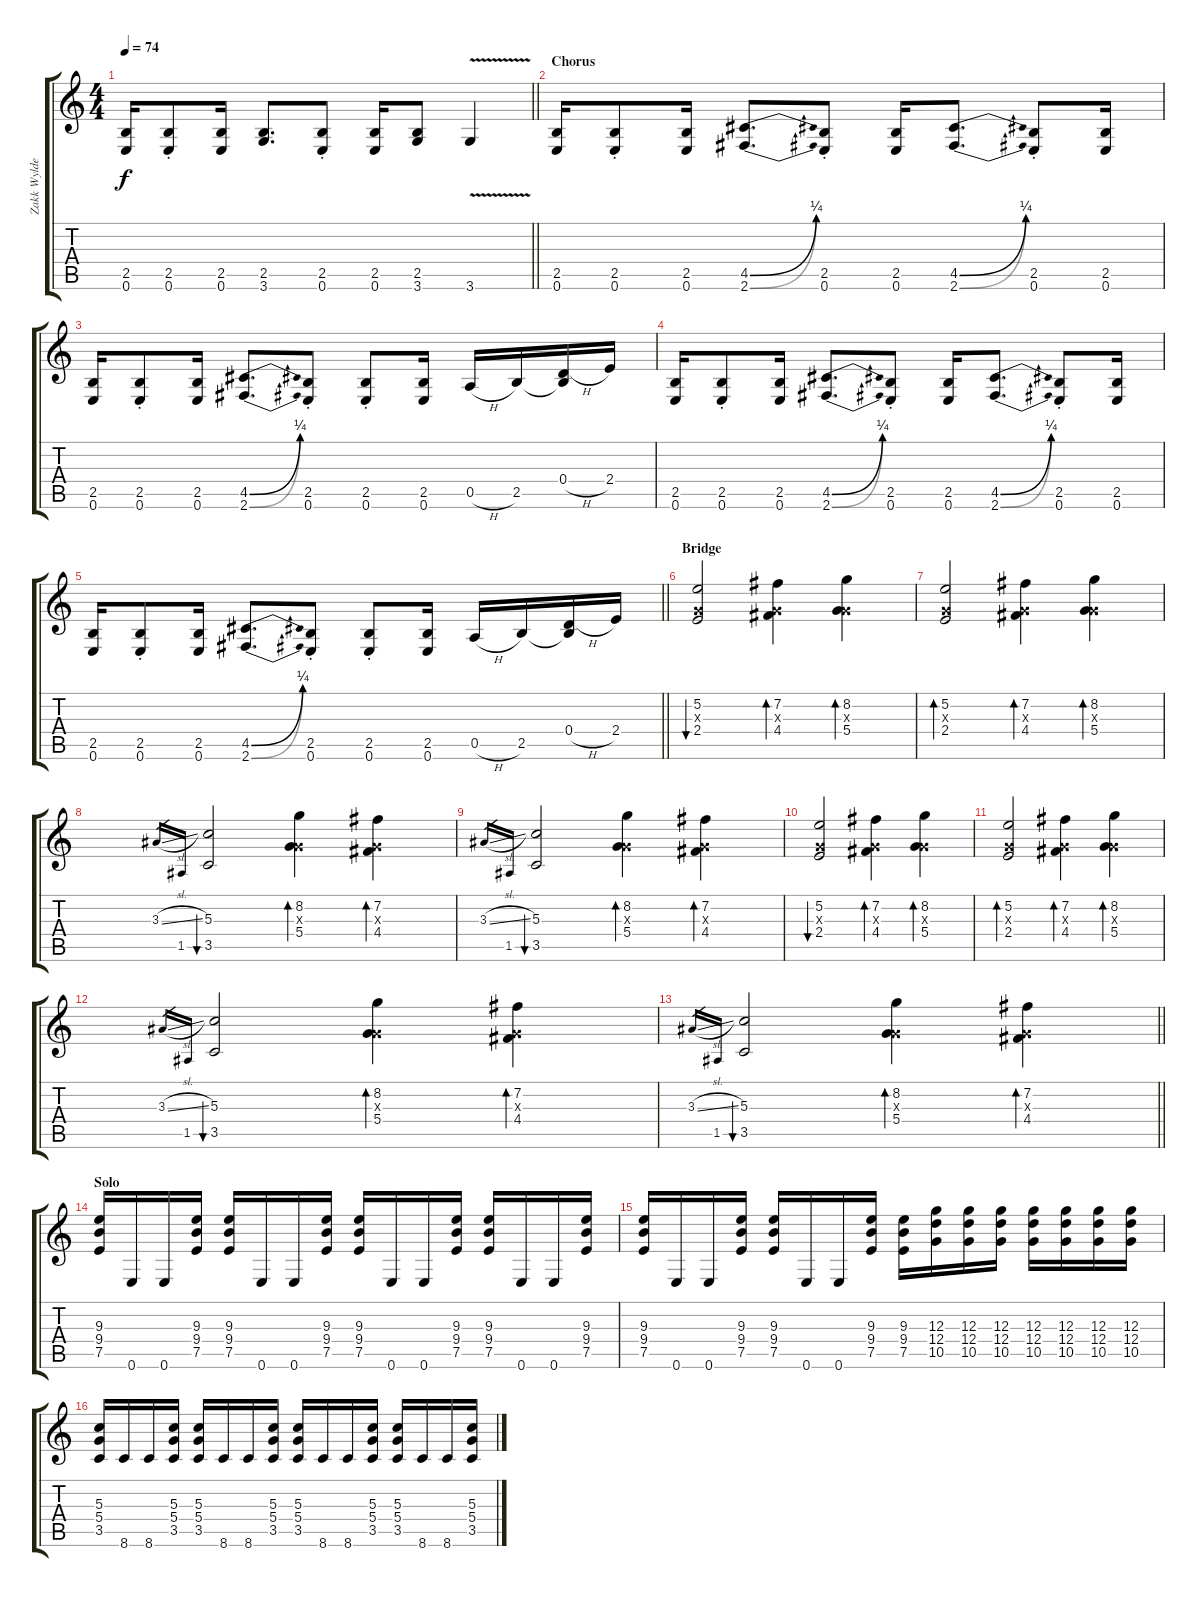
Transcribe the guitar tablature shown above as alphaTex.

\track ("Zakk Wylde [Rythem]" "Zakk Wylde") {instrument distortionguitar}
\staff {score tabs}
\tuning (E4 B3 G3 D3 A2 E2) {hide}
\ts (4 4)
\tempo 74
\clef g2
\barLineRight lightlight
\ks c
(2.5 0.6).16{dy f} (2.5{st} 0.6{st}).8 (2.5 0.6).16 (2.5 3.6).8{d} (2.5{st} 0.6{st}).8 (2.5 0.6).16 (2.5 3.6).8 3.6{v}.4 |
\section ("" "Chorus")
(2.5 0.6).16 (2.5{st} 0.6{st}).8 (2.5 0.6).16 (4.5{be (bend 0 0 60 1)} 2.6{be (bend 0 0 60 1)}).8{d} (2.5{st} 0.6{st}).8 (2.5 0.6).16 (4.5{be (bend 0 0 60 1)} 2.6{be (bend 0 0 60 1)}).8{d} (2.5{st} 0.6{st}).8 (2.5 0.6).16 |
(2.5 0.6).16 (2.5{st} 0.6{st}).8 (2.5 0.6).16 (4.5{be (bend 0 0 60 1)} 2.6{be (bend 0 0 60 1)}).8{d} (2.5{st} 0.6{st}).8 (2.5{st} 0.6{st}).8 (2.5 0.6).16 0.5{h}.16 2.5.16 (0.4{h} 2.5{t}).16 2.4.16 |
(2.5 0.6).16 (2.5{st} 0.6{st}).8 (2.5 0.6).16 (4.5{be (bend 0 0 60 1)} 2.6{be (bend 0 0 60 1)}).8{d} (2.5{st} 0.6{st}).8 (2.5 0.6).16 (4.5{be (bend 0 0 60 1)} 2.6{be (bend 0 0 60 1)}).8{d} (2.5{st} 0.6{st}).8 (2.5 0.6).16 |
\barLineRight lightlight
(2.5 0.6).16 (2.5{st} 0.6{st}).8 (2.5 0.6).16 (4.5{be (bend 0 0 60 1)} 2.6{be (bend 0 0 60 1)}).8{d} (2.5{st} 0.6{st}).8 (2.5{st} 0.6{st}).8 (2.5 0.6).16 0.5{h}.16 2.5.16 (0.4{h} 2.5{t}).16 2.4.16 |
\section ("" "Bridge")
(5.2 0.3{x} 2.4).2{bu 60} (7.2 0.3{x} 4.4).4{bd 60} (8.2 0.3{x} 5.4).4{bd 60} |
(5.2 0.3{x} 2.4).2{bd 60} (7.2 0.3{x} 4.4).4{bd 60} (8.2 0.3{x} 5.4).4{bd 60} |
3.3{sl}.16{gr} 1.5.16{gr} (5.3 3.5).2{bu 60} (8.2 0.3{x} 5.4).4{bd 60} (7.2 0.3{x} 4.4).4{bd 60} |
3.3{sl}.16{gr} 1.5.16{gr} (5.3 3.5).2{bu 60} (8.2 0.3{x} 5.4).4{bd 60} (7.2 0.3{x} 4.4).4{bd 60} |
(5.2 0.3{x} 2.4).2{bu 60} (7.2 0.3{x} 4.4).4{bd 60} (8.2 0.3{x} 5.4).4{bd 60} |
(5.2 0.3{x} 2.4).2{bd 60} (7.2 0.3{x} 4.4).4{bd 60} (8.2 0.3{x} 5.4).4{bd 60} |
3.3{sl}.16{gr} 1.5.16{gr} (5.3 3.5).2{bu 60} (8.2 0.3{x} 5.4).4{bd 60} (7.2 0.3{x} 4.4).4{bd 60} |
\barLineRight lightlight
3.3{sl}.16{gr} 1.5.16{gr} (5.3 3.5).2{bu 60} (8.2 0.3{x} 5.4).4{bd 60} (7.2 0.3{x} 4.4).4{bd 60} |
\section ("" "Solo")
(9.3 9.4 7.5).16{volume 16 instrument distortionguitar} 0.6.16 0.6.16 (9.3 9.4 7.5).16 (9.3 9.4 7.5).16 0.6.16 0.6.16 (9.3 9.4 7.5).16 (9.3 9.4 7.5).16 0.6.16 0.6.16 (9.3 9.4 7.5).16 (9.3 9.4 7.5).16 0.6.16 0.6.16 (9.3 9.4 7.5).16 |
(9.3 9.4 7.5).16 0.6.16 0.6.16 (9.3 9.4 7.5).16 (9.3 9.4 7.5).16 0.6.16 0.6.16 (9.3 9.4 7.5).16 (9.3 9.4 7.5).16 (12.3 12.4 10.5).16 (12.3 12.4 10.5).16 (12.3 12.4 10.5).16 (12.3 12.4 10.5).16 (12.3 12.4 10.5).16 (12.3 12.4 10.5).16 (12.3 12.4 10.5).16 |
(5.3 5.4 3.5).16 8.6.16 8.6.16 (5.3 5.4 3.5).16 (5.3 5.4 3.5).16 8.6.16 8.6.16 (5.3 5.4 3.5).16 (5.3 5.4 3.5).16 8.6.16 8.6.16 (5.3 5.4 3.5).16 (5.3 5.4 3.5).16 8.6.16 8.6.16 (5.3 5.4 3.5).16
